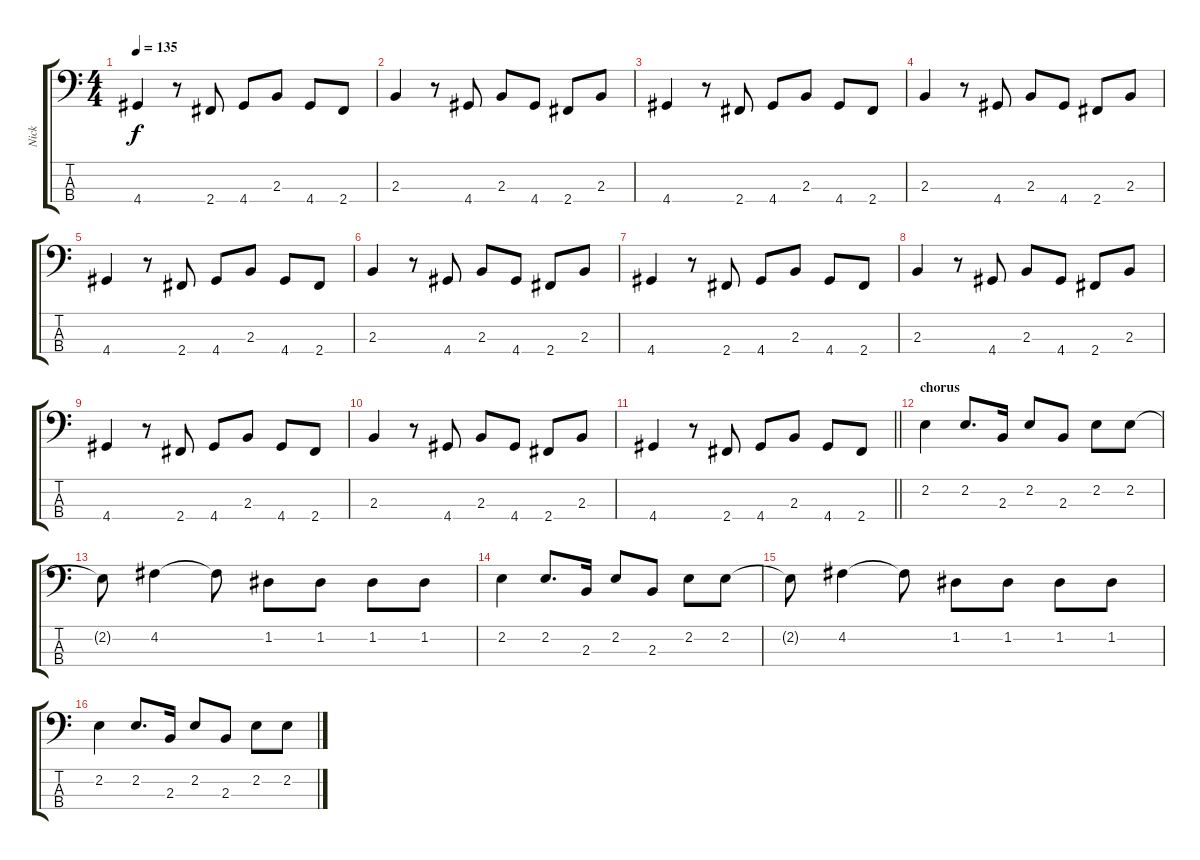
\track ("Nick" "Nick") {instrument electricbasspick}
\staff {score tabs}
\tuning (G2 D2 A1 E1) {hide}
\ts (4 4)
\tempo 135
\clef f4
\ks c
4.4.4{dy f} r.8 2.4.8 4.4.8 2.3.8 4.4.8 2.4.8 |
2.3.4 r.8 4.4.8 2.3.8 4.4.8 2.4.8 2.3.8 |
4.4.4 r.8 2.4.8 4.4.8 2.3.8 4.4.8 2.4.8 |
2.3.4 r.8 4.4.8 2.3.8 4.4.8 2.4.8 2.3.8 |
4.4.4 r.8 2.4.8 4.4.8 2.3.8 4.4.8 2.4.8 |
2.3.4 r.8 4.4.8 2.3.8 4.4.8 2.4.8 2.3.8 |
4.4.4 r.8 2.4.8 4.4.8 2.3.8 4.4.8 2.4.8 |
2.3.4 r.8 4.4.8 2.3.8 4.4.8 2.4.8 2.3.8 |
4.4.4 r.8 2.4.8 4.4.8 2.3.8 4.4.8 2.4.8 |
2.3.4 r.8 4.4.8 2.3.8 4.4.8 2.4.8 2.3.8 |
\barLineRight lightlight
4.4.4 r.8 2.4.8 4.4.8 2.3.8 4.4.8 2.4.8 |
\section ("" "chorus")
2.2.4 2.2.8{d} 2.3.16 2.2.8 2.3.8 2.2.8 2.2.8 |
2.2{t}.8 4.2.4 4.2{t}.8 1.2.8 1.2.8 1.2.8 1.2.8 |
2.2.4 2.2.8{d} 2.3.16 2.2.8 2.3.8 2.2.8 2.2.8 |
2.2{t}.8 4.2.4 4.2{t}.8 1.2.8 1.2.8 1.2.8 1.2.8 |
2.2.4 2.2.8{d} 2.3.16 2.2.8 2.3.8 2.2.8 2.2.8
